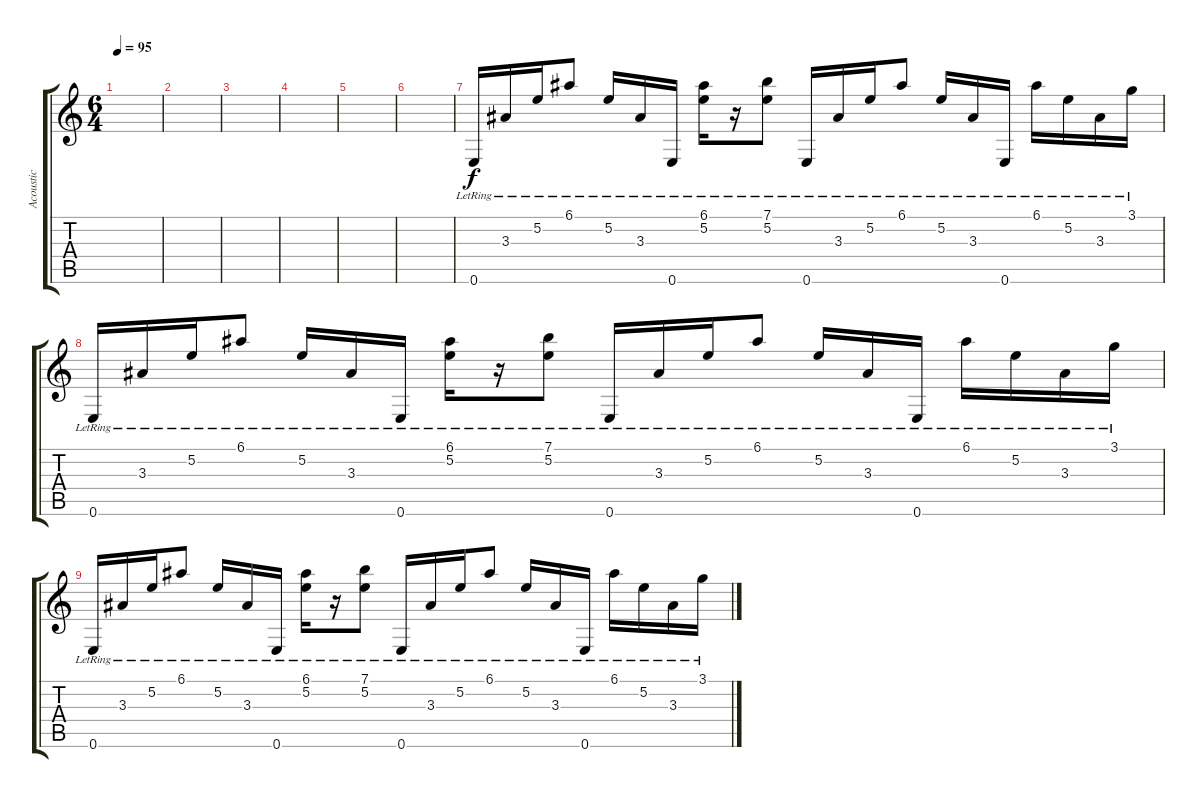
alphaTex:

\track ("Acoustic" "Acoustic") {instrument acousticguitarsteel}
\staff {score tabs}
\tuning (E4 B3 G3 D3 A2 E2) {hide}
\ts (6 4)
\tempo 95
\clef g2
\ks c
|
|
|
|
|
|
0.6{lr}.16{volume 11} 3.3{lr}.16{volume 0} 5.2{lr}.16 6.1{lr}.8 5.2{lr}.16 3.3{lr}.16 0.6{lr}.16 (6.1{lr} 5.2{lr}).16 r.16 (7.1{lr} 5.2{lr}).8 0.6{lr}.16 3.3{lr}.16 5.2{lr}.16 6.1{lr}.8 5.2{lr}.16 3.3{lr}.16 0.6{lr}.16 6.1{lr}.16 5.2{lr}.16 3.3{lr}.16 3.1{lr}.16 |
0.6{lr}.16 3.3{lr}.16 5.2{lr}.16 6.1{lr}.8 5.2{lr}.16 3.3{lr}.16 0.6{lr}.16 (6.1{lr} 5.2{lr}).16 r.16 (7.1{lr} 5.2{lr}).8 0.6{lr}.16 3.3{lr}.16 5.2{lr}.16 6.1{lr}.8 5.2{lr}.16 3.3{lr}.16 0.6{lr}.16 6.1{lr}.16 5.2{lr}.16 3.3{lr}.16 3.1{lr}.16 |
0.6{lr}.16 3.3{lr}.16 5.2{lr}.16 6.1{lr}.8 5.2{lr}.16 3.3{lr}.16 0.6{lr}.16 (6.1{lr} 5.2{lr}).16 r.16 (7.1{lr} 5.2{lr}).8 0.6{lr}.16 3.3{lr}.16 5.2{lr}.16 6.1{lr}.8 5.2{lr}.16 3.3{lr}.16 0.6{lr}.16 6.1{lr}.16 5.2{lr}.16 3.3{lr}.16 3.1{lr}.16
